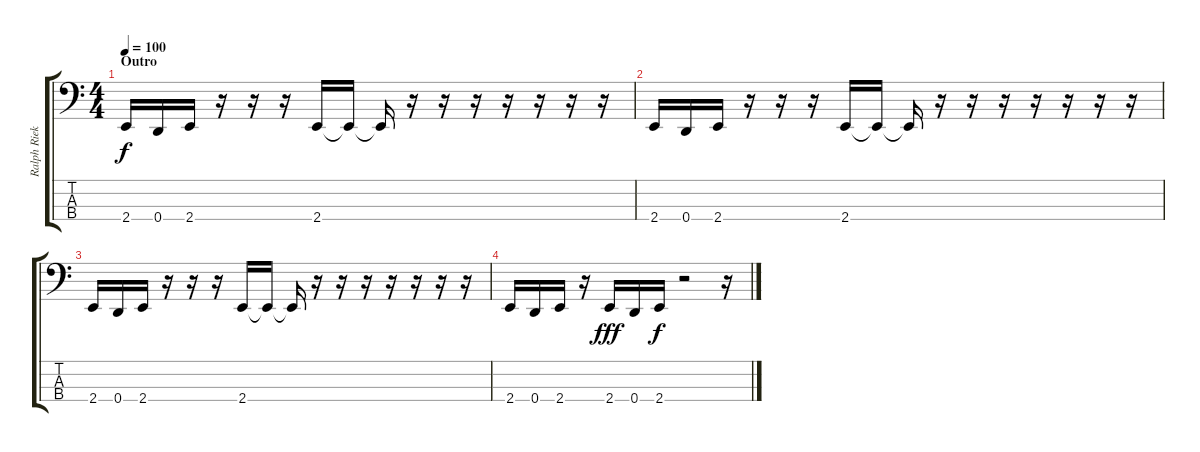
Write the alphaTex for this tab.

\track ("Ralph Rieker" "Ralph Riek") {instrument electricbassfinger}
\staff {score tabs}
\tuning (G2 D2 A1 D1) {hide}
\ts (4 4)
\section ("" "Outro")
\tempo 100
\clef f4
\ks c
2.4.16{dy f} 0.4.16 2.4.16 r.16 r.16 r.16 2.4.16 2.4{t}.16 2.4{t}.16 r.16 r.16 r.16 r.16 r.16 r.16 r.16 |
2.4.16 0.4.16 2.4.16 r.16 r.16 r.16 2.4.16 2.4{t}.16 2.4{t}.16 r.16 r.16 r.16 r.16 r.16 r.16 r.16 |
2.4.16 0.4.16 2.4.16 r.16 r.16 r.16 2.4.16 2.4{t}.16 2.4{t}.16 r.16 r.16 r.16 r.16 r.16 r.16 r.16 |
2.4.16 0.4.16 2.4.16 r.16 2.4.16{dy fff} 0.4.16 2.4.16{dy f} r.2 r.16
